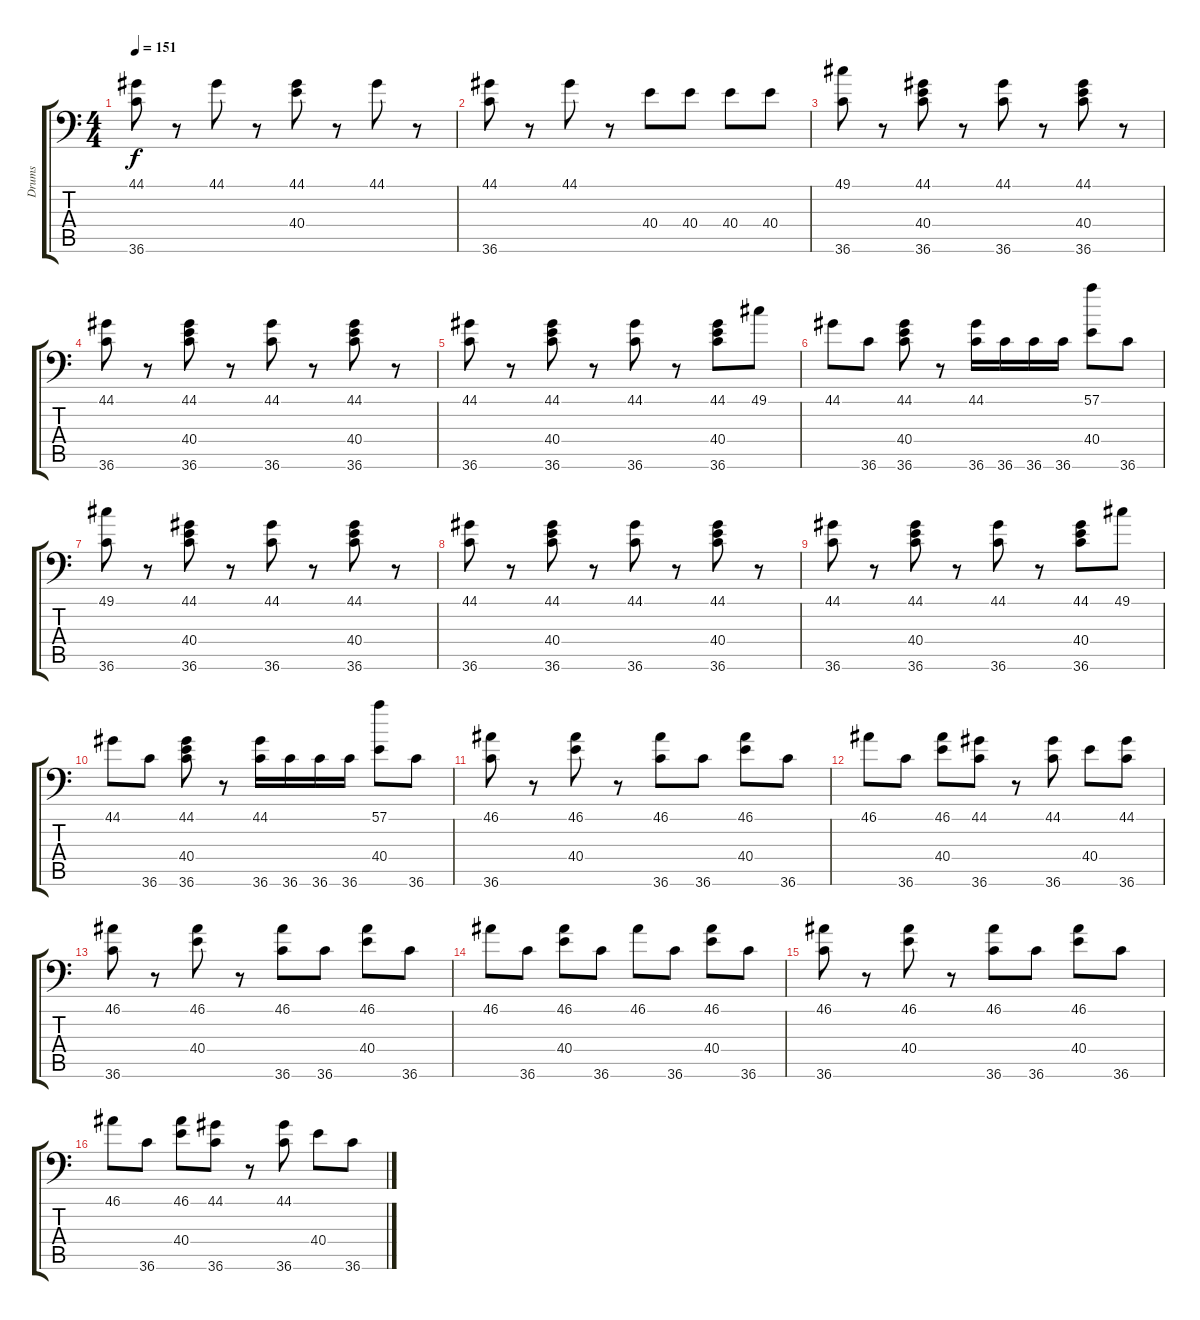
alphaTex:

\track ("Drums" "Drums") {instrument acousticgrandpiano}
\staff {score tabs}
\tuning (C-1 C-1 C-1 C-1 C-1 C-1) {hide}
\ts (4 4)
\tempo 151
\clef f4
\ks c
(44.1 36.6).8{dy f} r.8 44.1.8 r.8 (44.1 40.4).8 r.8 44.1.8 r.8 |
(44.1 36.6).8 r.8 44.1.8 r.8 40.4.8 40.4.8 40.4.8 40.4.8 |
(49.1 36.6).8 r.8 (44.1 40.4 36.6).8 r.8 (44.1 36.6).8 r.8 (44.1 40.4 36.6).8 r.8 |
(44.1 36.6).8 r.8 (44.1 40.4 36.6).8 r.8 (44.1 36.6).8 r.8 (44.1 40.4 36.6).8 r.8 |
(44.1 36.6).8 r.8 (44.1 40.4 36.6).8 r.8 (44.1 36.6).8 r.8 (44.1 40.4 36.6).8 49.1.8 |
44.1.8 36.6.8 (44.1 40.4 36.6).8 r.8 (44.1 36.6).16 36.6.16 36.6.16 36.6.16 (57.1 40.4).8 36.6.8 |
(49.1 36.6).8 r.8 (44.1 40.4 36.6).8 r.8 (44.1 36.6).8 r.8 (44.1 40.4 36.6).8 r.8 |
(44.1 36.6).8 r.8 (44.1 40.4 36.6).8 r.8 (44.1 36.6).8 r.8 (44.1 40.4 36.6).8 r.8 |
(44.1 36.6).8 r.8 (44.1 40.4 36.6).8 r.8 (44.1 36.6).8 r.8 (44.1 40.4 36.6).8 49.1.8 |
44.1.8 36.6.8 (44.1 40.4 36.6).8 r.8 (44.1 36.6).16 36.6.16 36.6.16 36.6.16 (57.1 40.4).8 36.6.8 |
(46.1 36.6).8 r.8 (46.1 40.4).8 r.8 (46.1 36.6).8 36.6.8 (46.1 40.4).8 36.6.8 |
46.1.8 36.6.8 (46.1 40.4).8 (44.1 36.6).8 r.8 (44.1 36.6).8 40.4.8 (44.1 36.6).8 |
(46.1 36.6).8 r.8 (46.1 40.4).8 r.8 (46.1 36.6).8 36.6.8 (46.1 40.4).8 36.6.8 |
46.1.8 36.6.8 (46.1 40.4).8 36.6.8 46.1.8 36.6.8 (46.1 40.4).8 36.6.8 |
(46.1 36.6).8 r.8 (46.1 40.4).8 r.8 (46.1 36.6).8 36.6.8 (46.1 40.4).8 36.6.8 |
46.1.8 36.6.8 (46.1 40.4).8 (44.1 36.6).8 r.8 (44.1 36.6).8 40.4.8 36.6.8
